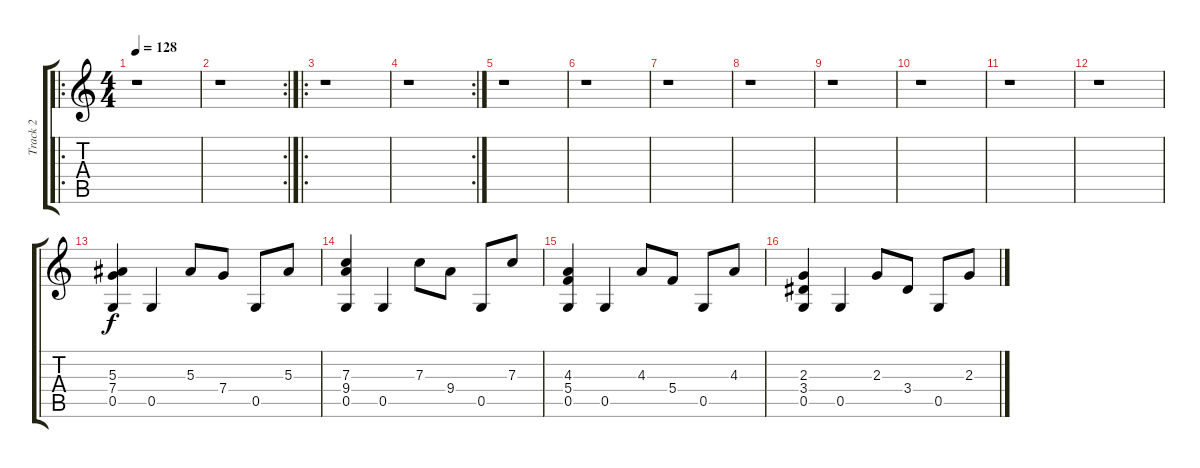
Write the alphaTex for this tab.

\track ("Track 2" "Track 2") {instrument electricguitarmuted}
\staff {score tabs}
\tuning (D4 A3 F3 C3 G2 C2) {hide}
\ro
\ts (4 4)
\tempo 128
\clef g2
\ks c
r.1{dy ff} |
\rc 2
r.1 |
\ro
r.1 |
\rc 2
r.1 |
r.1 |
r.1 |
r.1 |
r.1 |
r.1 |
r.1 |
r.1 |
r.1 |
(5.3 7.4 0.5).4{dy f} 0.5.4 5.3.8 7.4.8 0.5.8 5.3.8 |
(7.3 9.4 0.5).4 0.5.4 7.3.8 9.4.8 0.5.8 7.3.8 |
(4.3 5.4 0.5).4 0.5.4 4.3.8 5.4.8 0.5.8 4.3.8 |
(2.3 3.4 0.5).4 0.5.4 2.3.8 3.4.8 0.5.8 2.3.8
